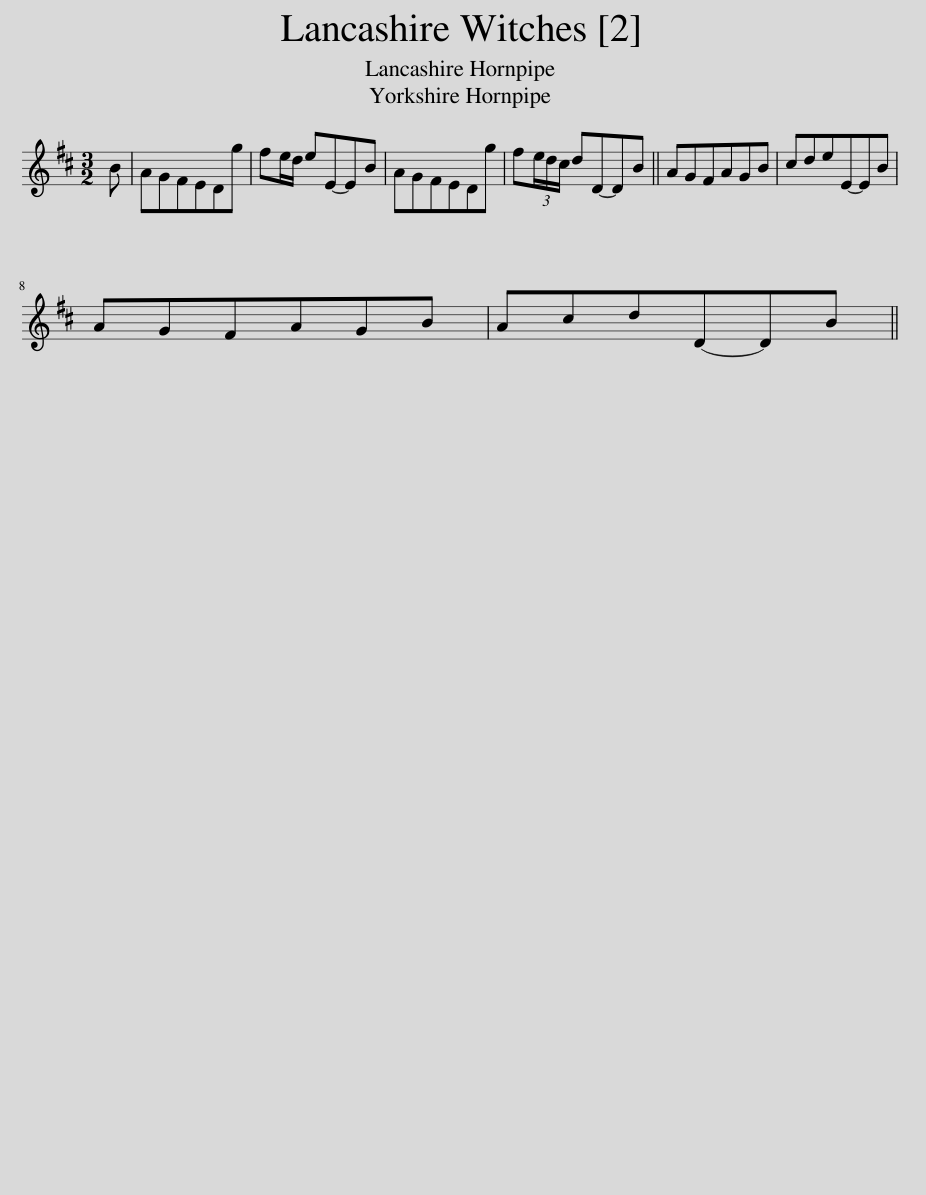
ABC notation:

X:1
L:1/8
M:3/2
I:linebreak $
K:D
V:1 treble
V:1
 B | AGFEDg | fe/d/ eE-EB | AGFEDg | f(3e/d/c/ dD-DB || %5
 AGFAGB | cdeE-EB |$ AGFAGB | AcdD-DB || %9
